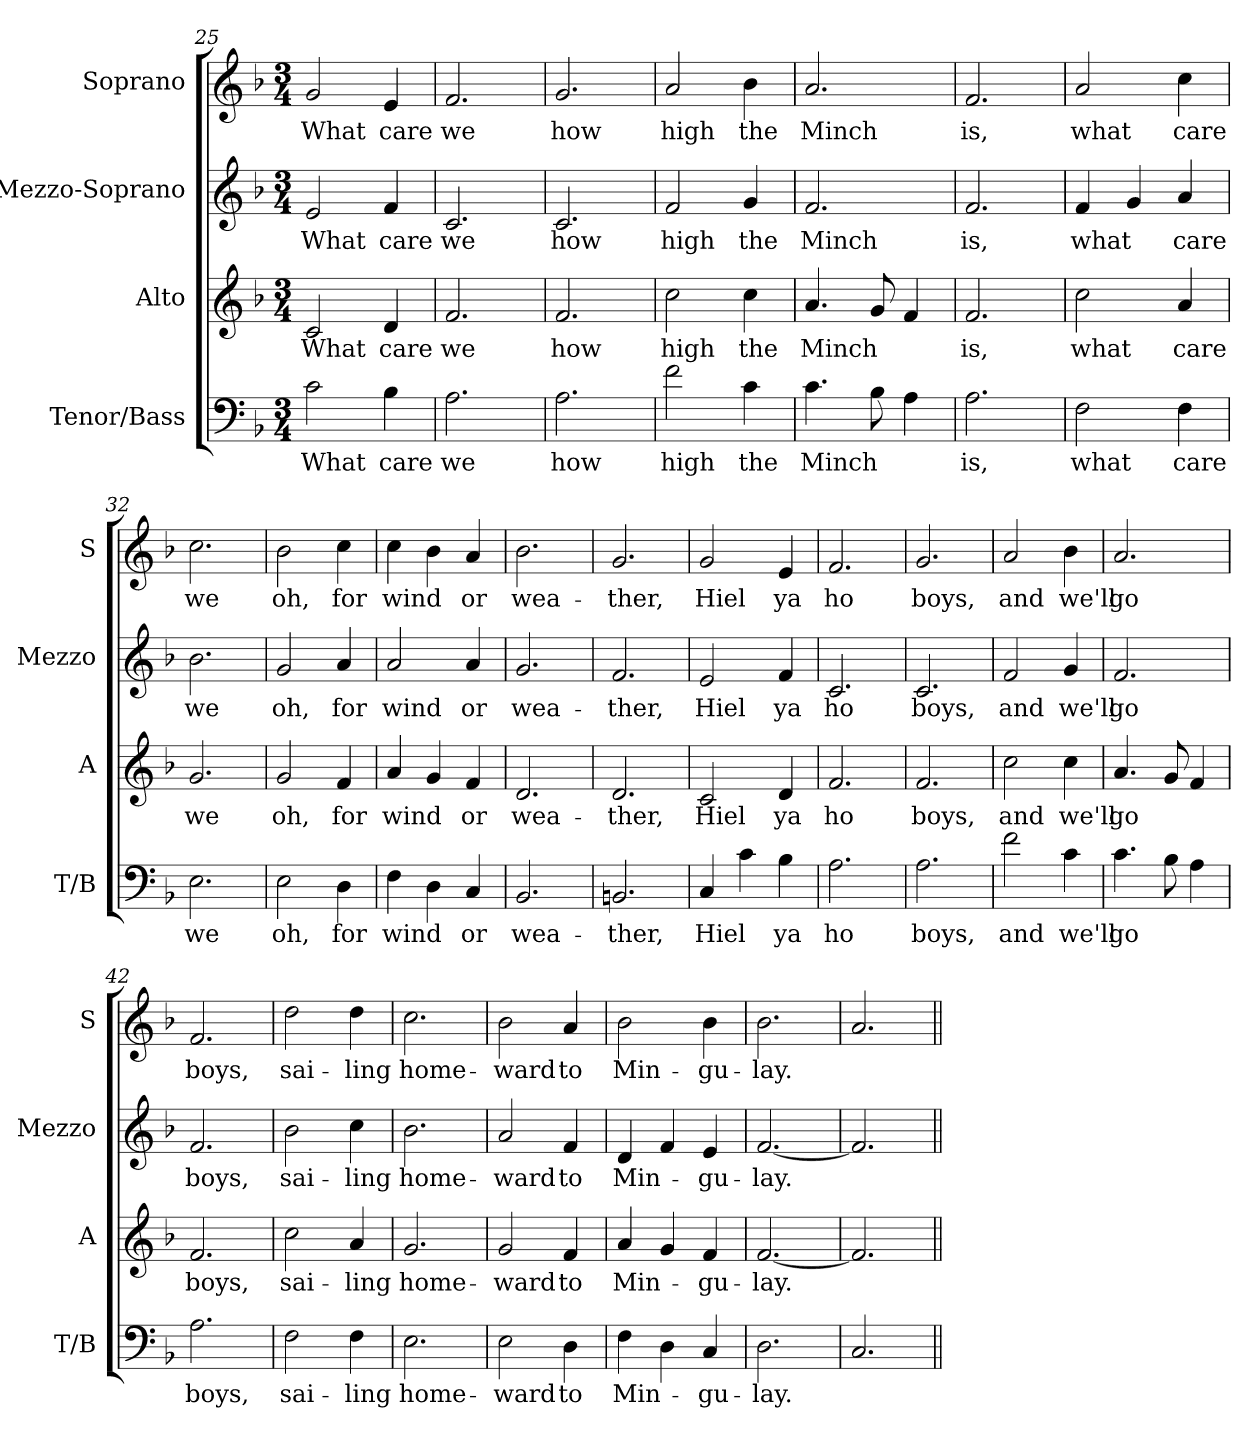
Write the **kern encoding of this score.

**kern	**text	**kern	**text	**kern	**text	**kern	**text
*part4	*part4	*part3	*part3	*part2	*part2	*part1	*part1
*staff4	*staff4	*staff3	*staff3	*staff2	*staff2	*staff1	*staff1
*I"Tenor/Bass	*	*I"Alto	*	*I"Mezzo-Soprano	*	*I"Soprano	*
*I'T/B	*	*I'A	*	*I'Mezzo	*	*I'S	*
!!LO:PB:g=z
*clefF4	*	*clefG2	*	*clefG2	*	*clefG2	*
*k[b-]	*	*k[b-]	*	*k[b-]	*	*k[b-]	*
*F:	*	*F:	*	*F:	*	*F:	*
*M3/4	*	*M3/4	*	*M3/4	*	*M3/4	*
=25	=25	=25	=25	=25	=25	=25	=25
!	!LO:LY:b	!	!LO:LY:b	!	!LO:LY:b	!	!LO:LY:b
2c\	What	2c/	What	2e/	What	2g/	What
!	!LO:LY:b	!	!LO:LY:b	!	!LO:LY:b	!	!LO:LY:b
4B-\	care	4d/	care	4f/	care	4e/	care
=26	=26	=26	=26	=26	=26	=26	=26
!	!LO:LY:b	!	!LO:LY:b	!	!LO:LY:b	!	!LO:LY:b
2.A\	we	2.f/	we	2.c/	we	2.f/	we
=27	=27	=27	=27	=27	=27	=27	=27
!	!LO:LY:b	!	!LO:LY:b	!	!LO:LY:b	!	!LO:LY:b
2.A\	how	2.f/	how	2.c/	how	2.g/	how
=28	=28	=28	=28	=28	=28	=28	=28
!	!LO:LY:b	!	!LO:LY:b	!	!LO:LY:b	!	!LO:LY:b
2f\	high	2cc\	high	2f/	high	2a/	high
!	!LO:LY:b	!	!LO:LY:b	!	!LO:LY:b	!	!LO:LY:b
4c\	the	4cc\	the	4g/	the	4b-\	the
=29	=29	=29	=29	=29	=29	=29	=29
!	!LO:LY:b	!	!LO:LY:b	!	!LO:LY:b	!	!LO:LY:b
4.c\	Minch	4.a/	Minch	2.f/	Minch	2.a/	Minch
8B-\	.	8g/	.	.	.	.	.
4A\	.	4f/	.	.	.	.	.
=30	=30	=30	=30	=30	=30	=30	=30
!	!LO:LY:b	!	!LO:LY:b	!	!LO:LY:b	!	!LO:LY:b
2.A\	is,	2.f/	is,	2.f/	is,	2.f/	is,
=31	=31	=31	=31	=31	=31	=31	=31
!	!LO:LY:b	!	!LO:LY:b	!	!LO:LY:b	!	!LO:LY:b
2F\	what	2cc\	what	4f/	what	2a/	what
.	.	.	.	4g/	.	.	.
!	!LO:LY:b	!	!LO:LY:b	!	!LO:LY:b	!	!LO:LY:b
4F\	care	4a/	care	4a/	care	4cc\	care
=32	=32	=32	=32	=32	=32	=32	=32
!	!LO:LY:b	!	!LO:LY:b	!	!LO:LY:b	!	!LO:LY:b
2.E\	we	2.g/	we	2.b-\	we	2.cc\	we
!!LO:LB:g=z
=33	=33	=33	=33	=33	=33	=33	=33
!	!LO:LY:b	!	!LO:LY:b	!	!LO:LY:b	!	!LO:LY:b
2E\	oh,	2g/	oh,	2g/	oh,	2b-\	oh,
!	!LO:LY:b	!	!LO:LY:b	!	!LO:LY:b	!	!LO:LY:b
4D\	for	4f/	for	4a/	for	4cc\	for
=34	=34	=34	=34	=34	=34	=34	=34
!	!LO:LY:b	!	!LO:LY:b	!	!LO:LY:b	!	!LO:LY:b
4F\	wind	4a/	wind	2a/	wind	4cc\	wind
4D\	.	4g/	.	.	.	4b-\	.
!	!LO:LY:b	!	!LO:LY:b	!	!LO:LY:b	!	!LO:LY:b
4C/	or	4f/	or	4a/	or	4a/	or
=35	=35	=35	=35	=35	=35	=35	=35
!	!LO:LY:b	!	!LO:LY:b	!	!LO:LY:b	!	!LO:LY:b
2.BB-/	wea-	2.d/	wea-	2.g/	wea-	2.b-\	wea-
=36	=36	=36	=36	=36	=36	=36	=36
!	!LO:LY:b	!	!LO:LY:b	!	!LO:LY:b	!	!LO:LY:b
2.BBn/	-ther,	2.d/	-ther,	2.f/	-ther,	2.g/	-ther,
=37	=37	=37	=37	=37	=37	=37	=37
!	!LO:LY:b	!	!LO:LY:b	!	!LO:LY:b	!	!LO:LY:b
4C/	Hiel	2c/	Hiel	2e/	Hiel	2g/	Hiel
4c\	.	.	.	.	.	.	.
!	!LO:LY:b	!	!LO:LY:b	!	!LO:LY:b	!	!LO:LY:b
4B-\	ya	4d/	ya	4f/	ya	4e/	ya
=38	=38	=38	=38	=38	=38	=38	=38
!	!LO:LY:b	!	!LO:LY:b	!	!LO:LY:b	!	!LO:LY:b
2.A\	ho	2.f/	ho	2.c/	ho	2.f/	ho
=39	=39	=39	=39	=39	=39	=39	=39
!	!LO:LY:b	!	!LO:LY:b	!	!LO:LY:b	!	!LO:LY:b
2.A\	boys,	2.f/	boys,	2.c/	boys,	2.g/	boys,
=40	=40	=40	=40	=40	=40	=40	=40
!	!LO:LY:b	!	!LO:LY:b	!	!LO:LY:b	!	!LO:LY:b
2f\	and	2cc\	and	2f/	and	2a/	and
!	!LO:LY:b	!	!LO:LY:b	!	!LO:LY:b	!	!LO:LY:b
4c\	we'll	4cc\	we'll	4g/	we'll	4b-\	we'll
!!LO:LB:g=z
=41	=41	=41	=41	=41	=41	=41	=41
!	!LO:LY:b	!	!LO:LY:b	!	!LO:LY:b	!	!LO:LY:b
4.c\	go	4.a/	go	2.f/	go	2.a/	go
8B-\	.	8g/	.	.	.	.	.
4A\	.	4f/	.	.	.	.	.
=42	=42	=42	=42	=42	=42	=42	=42
!	!LO:LY:b	!	!LO:LY:b	!	!LO:LY:b	!	!LO:LY:b
2.A\	boys,	2.f/	boys,	2.f/	boys,	2.f/	boys,
=43	=43	=43	=43	=43	=43	=43	=43
!	!LO:LY:b	!	!LO:LY:b	!	!LO:LY:b	!	!LO:LY:b
2F\	sai-	2cc\	sai-	2b-\	sai-	2dd\	sai-
!	!LO:LY:b	!	!LO:LY:b	!	!LO:LY:b	!	!LO:LY:b
4F\	-ling	4a/	-ling	4cc\	-ling	4dd\	-ling
=44	=44	=44	=44	=44	=44	=44	=44
!	!LO:LY:b	!	!LO:LY:b	!	!LO:LY:b	!	!LO:LY:b
2.E\	home-	2.g/	home-	2.b-\	home-	2.cc\	home-
=45	=45	=45	=45	=45	=45	=45	=45
!	!LO:LY:b	!	!LO:LY:b	!	!LO:LY:b	!	!LO:LY:b
2E\	-ward	2g/	-ward	2a/	-ward	2b-\	-ward
!	!LO:LY:b	!	!LO:LY:b	!	!LO:LY:b	!	!LO:LY:b
4D\	to	4f/	to	4f/	to	4a/	to
=46	=46	=46	=46	=46	=46	=46	=46
!	!LO:LY:b	!	!LO:LY:b	!	!LO:LY:b	!	!LO:LY:b
4F\	Min-	4a/	Min-	4d/	Min-	2b-\	Min-
4D\	.	4g/	.	4f/	.	.	.
!	!LO:LY:b	!	!LO:LY:b	!	!LO:LY:b	!	!LO:LY:b
4C/	-gu-	4f/	-gu-	4e/	-gu-	4b-\	-gu-
=47	=47	=47	=47	=47	=47	=47	=47
!	!LO:LY:b	!	!LO:LY:b	!	!LO:LY:b	!	!LO:LY:b
2.D\	-lay.	[2.f/	-lay.	[2.f/	-lay.	2.b-\	-lay.
=48	=48	=48	=48	=48	=48	=48	=48
2.C/	.	2.f/]	.	2.f/]	.	2.a/	.
=||	=||	=||	=||	=||	=||	=||	=||
*-	*-	*-	*-	*-	*-	*-	*-
